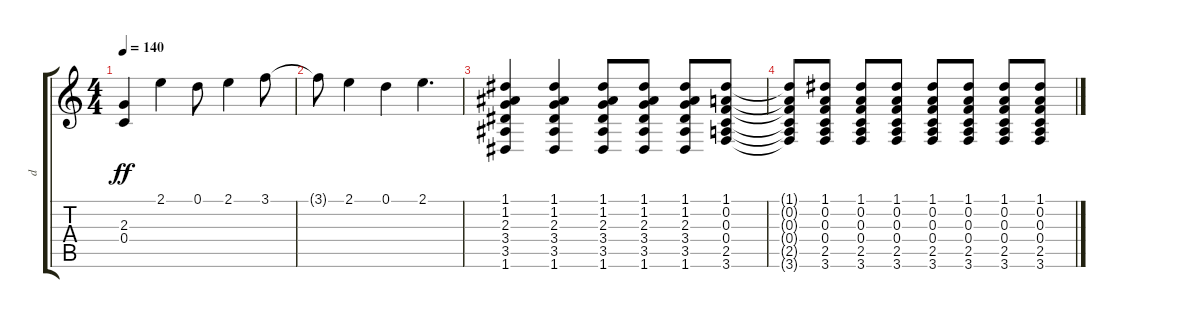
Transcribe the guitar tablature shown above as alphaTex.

\track ("d" "d") {instrument distortionguitar}
\staff {score tabs}
\tuning (D4 A3 F3 C3 G2 D2) {hide}
\ts (4 4)
\tempo 140
\clef g2
\ks c
(2.3 0.4).4{dy ff} 2.1.4 0.1.8 2.1.4 3.1.8 |
3.1{t}.8 2.1.4 0.1.4 2.1.4{d} |
(1.1 1.2 2.3 3.4 3.5 1.6).4 (1.1 1.2 2.3 3.4 3.5 1.6).4 (1.1 1.2 2.3 3.4 3.5 1.6).8 (1.1 1.2 2.3 3.4 3.5 1.6).8 (1.1 1.2 2.3 3.4 3.5 1.6).8 (1.1 0.2 0.3 0.4 2.5 3.6).8 |
(1.1{t} 0.2{t} 0.3{t} 0.4{t} 2.5{t} 3.6{t}).8 (1.1 0.2 0.3 0.4 2.5 3.6).8 (1.1 0.2 0.3 0.4 2.5 3.6).8 (1.1 0.2 0.3 0.4 2.5 3.6).8 (1.1 0.2 0.3 0.4 2.5 3.6).8 (1.1 0.2 0.3 0.4 2.5 3.6).8 (1.1 0.2 0.3 0.4 2.5 3.6).8 (1.1 0.2 0.3 0.4 2.5 3.6).8
